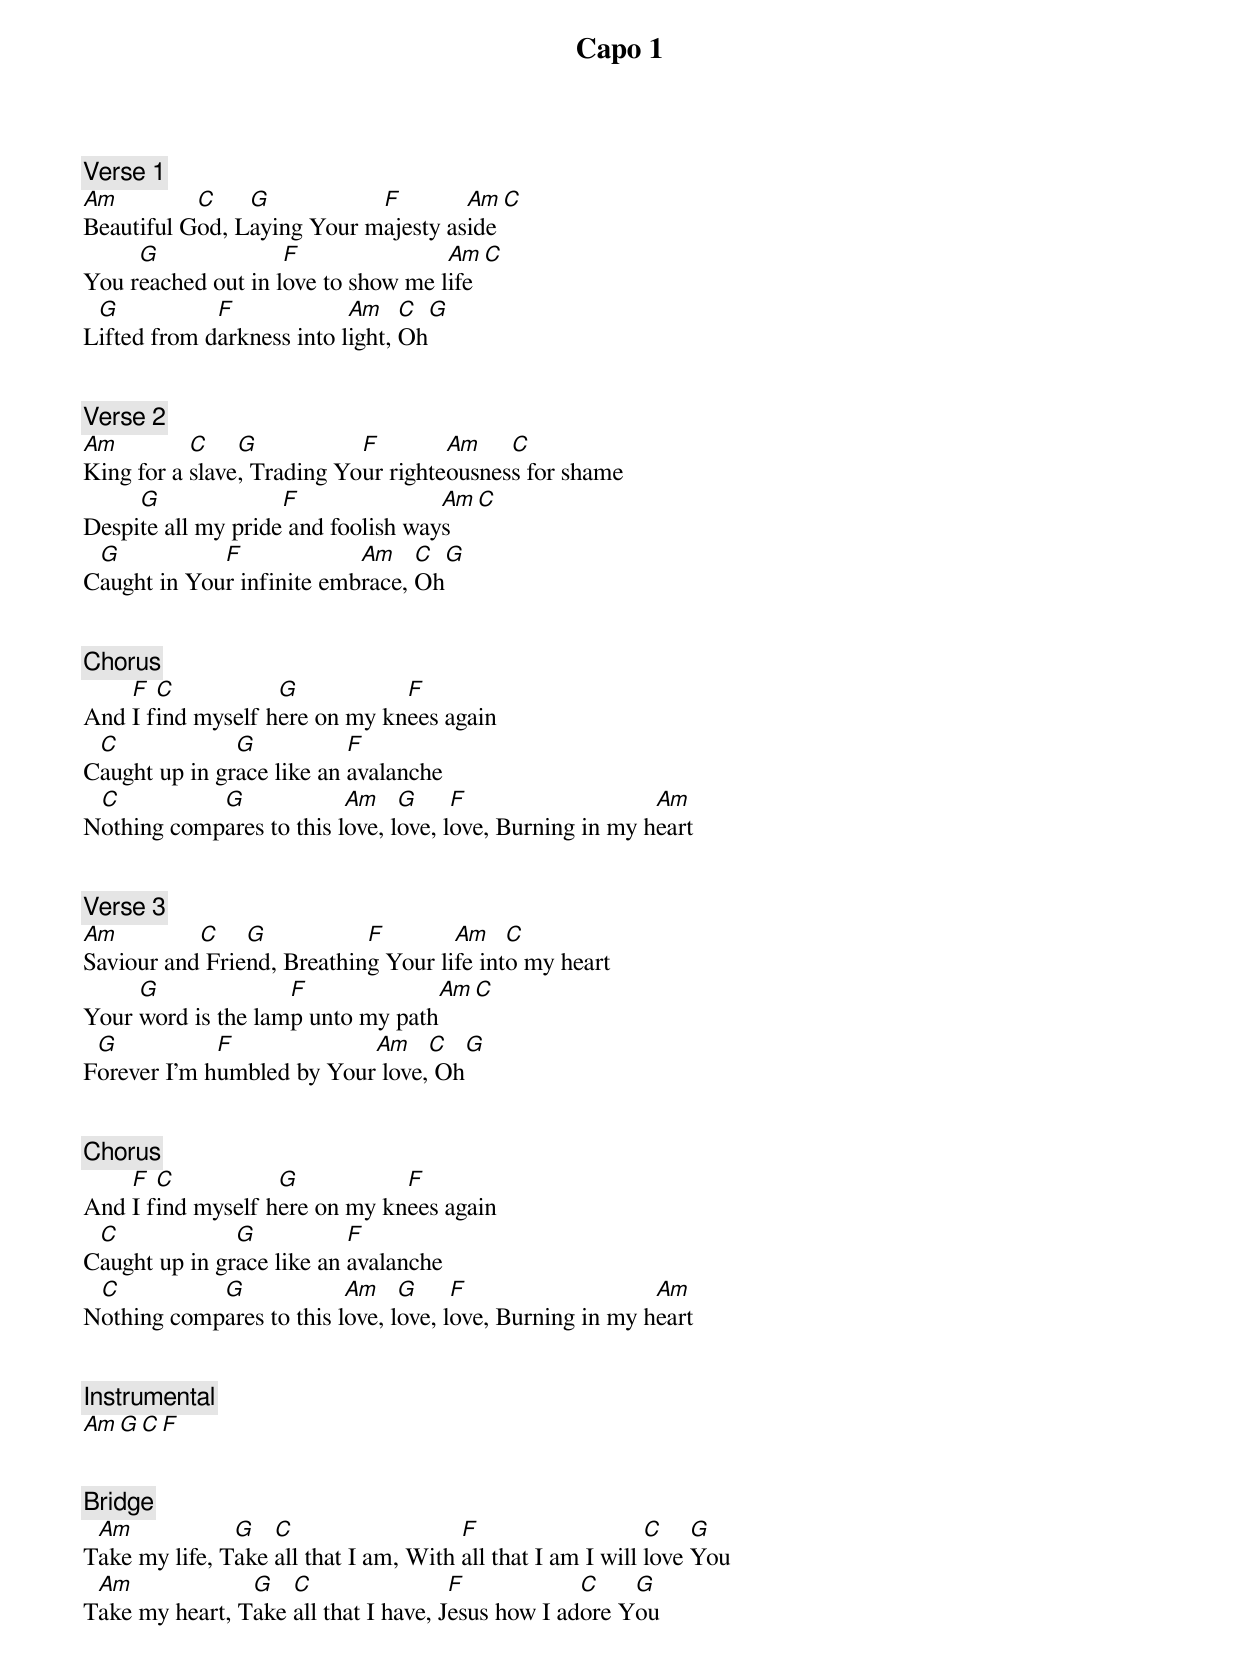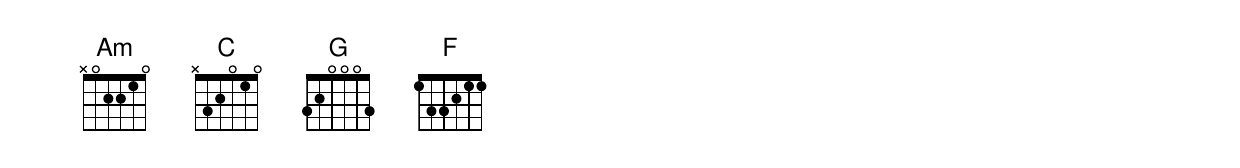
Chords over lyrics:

Capo 1

[Verse 1]
Am         C    G           F        Am    C
Beautiful God, Laying Your majesty aside
     G              F               Am    C
You reached out in love to show me life
 G           F             Am    C    G
Lifted from darkness into light, Oh


[Verse 2]
Am         C    G           F        Am    C
King for a slave, Trading Your righteousness for shame
     G              F               Am    C
Despite all my pride and foolish ways
 G           F             Am    C    G
Caught in Your infinite embrace, Oh


[Chorus]
    F  C           G           F
And I find myself here on my knees again
 C             G           F
Caught up in grace like an avalanche
 C          G             Am    G     F                   Am
Nothing compares to this love, love, love, Burning in my heart


[Verse 3]
Am         C    G           F        Am    C
Saviour and Friend, Breathing Your life into my heart
     G              F               Am    C
Your word is the lamp unto my path
 G           F             Am    C    G
Forever I’m humbled by Your love, Oh


[Chorus]
    F  C           G           F
And I find myself here on my knees again
 C             G           F
Caught up in grace like an avalanche
 C          G             Am    G     F                   Am
Nothing compares to this love, love, love, Burning in my heart


[Instrumental]
Am G C F


[Bridge]
 Am            G   C                   F                    C    G
Take my life, Take all that I am, With all that I am I will love You
 Am             G   C                 F            C    G
Take my heart, Take all that I have, Jesus how I adore You
